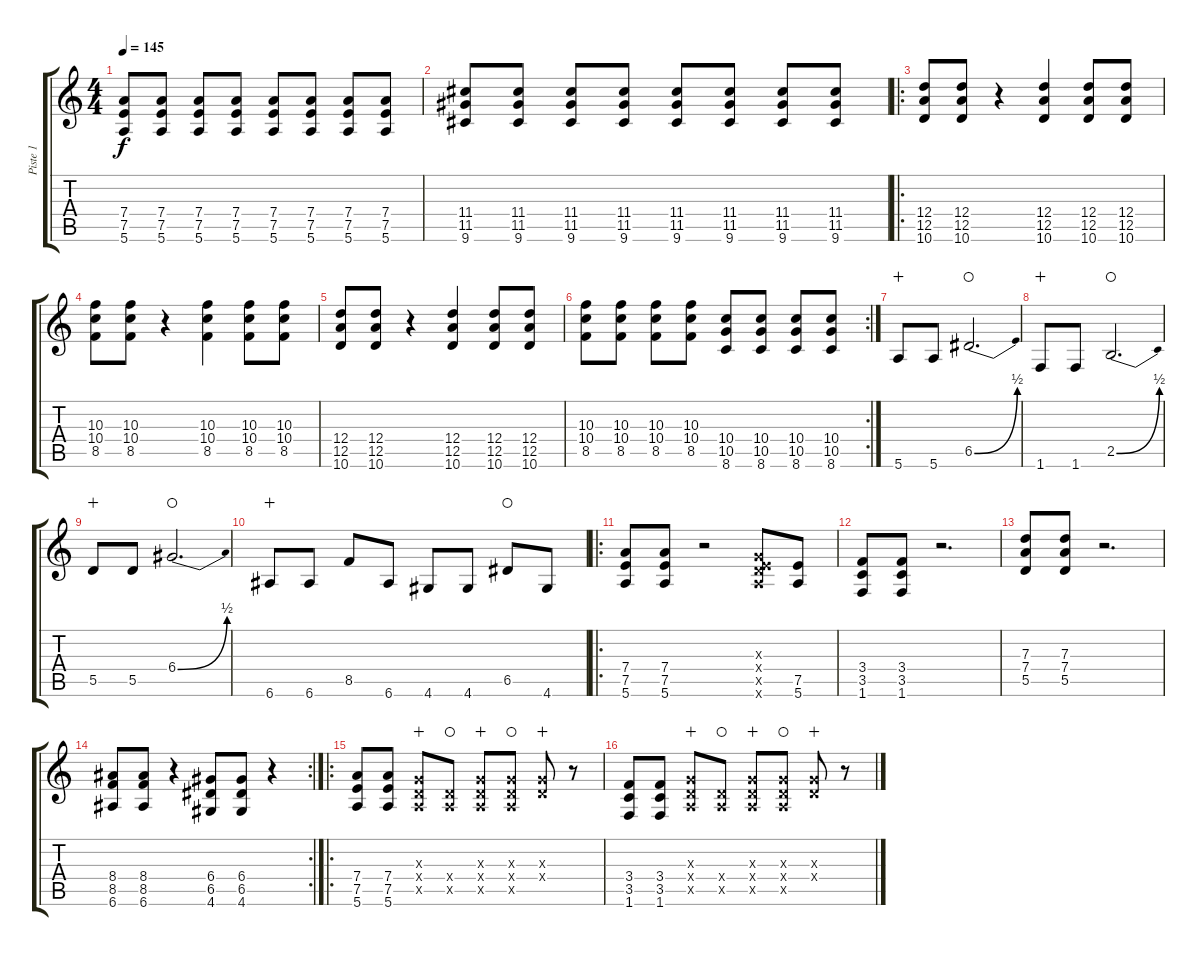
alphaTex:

\track ("Piste 1" "Piste 1") {instrument overdrivenguitar}
\staff {score tabs}
\tuning (E4 B3 G3 D3 A2 E2) {hide}
\ts (4 4)
\tempo 145
\clef g2
\ks c
(7.4 7.5 5.6).8{dy f} (7.4 7.5 5.6).8 (7.4 7.5 5.6).8 (7.4 7.5 5.6).8 (7.4 7.5 5.6).8 (7.4 7.5 5.6).8 (7.4 7.5 5.6).8 (7.4 7.5 5.6).8 |
(11.4 11.5 9.6).8 (11.4 11.5 9.6).8 (11.4 11.5 9.6).8 (11.4 11.5 9.6).8 (11.4 11.5 9.6).8 (11.4 11.5 9.6).8 (11.4 11.5 9.6).8 (11.4 11.5 9.6).8 |
\ro
(12.4 12.5 10.6).8 (12.4 12.5 10.6).8 r.4 (12.4 12.5 10.6).4 (12.4 12.5 10.6).8 (12.4 12.5 10.6).8 |
(10.3 10.4 8.5).8 (10.3 10.4 8.5).8 r.4 (10.3 10.4 8.5).4 (10.3 10.4 8.5).8 (10.3 10.4 8.5).8 |
(12.4 12.5 10.6).8 (12.4 12.5 10.6).8 r.4 (12.4 12.5 10.6).4 (12.4 12.5 10.6).8 (12.4 12.5 10.6).8 |
\rc 2
(10.3 10.4 8.5).8 (10.3 10.4 8.5).8 (10.3 10.4 8.5).8 (10.3 10.4 8.5).8 (10.4 10.5 8.6).8 (10.4 10.5 8.6).8 (10.4 10.5 8.6).8 (10.4 10.5 8.6).8 |
5.6.8{wahc} 5.6.8 6.5{be (bend 0 0 60 2)}.2{d waho} |
1.6.8{wahc} 1.6.8 2.5{be (bend 0 0 60 2)}.2{d waho} |
5.5.8{wahc} 5.5.8 6.4{be (bend 0 0 60 2)}.2{d waho} |
6.6.8{wahc} 6.6.8 8.5.8 6.6.8 4.6.8 4.6.8 6.5.8{waho} 4.6.8 |
\ro
(7.4 7.5 5.6).8 (7.4 7.5 5.6).8 r.2 (0.3{x} 0.4{x} 7.5{x} 5.6{x}).8 (7.5 5.6).8 |
(3.4 3.5 1.6).8 (3.4 3.5 1.6).8 r.2{d} |
(7.3 7.4 5.5).8 (7.3 7.4 5.5).8 r.2{d} |
\rc 2
(8.4 8.5 6.6).8 (8.4 8.5 6.6).8 r.4 (6.4 6.5 4.6).8 (6.4 6.5 4.6).8 r.4 |
\ro
(7.4 7.5 5.6).8 (7.4 7.5 5.6).8 (0.3{x} 0.4{x} 0.5{x}).8{wahc} (0.4{x} 0.5{x}).8{waho} (0.3{x} 0.4{x} 0.5{x}).8{wahc} (0.3{x} 0.4{x} 0.5{x}).8{waho} (0.3{x} 0.4{x}).8{wahc} r.8 |
(3.4 3.5 1.6).8 (3.4 3.5 1.6).8 (0.3{x} 0.4{x} 0.5{x}).8{wahc} (0.4{x} 0.5{x}).8{waho} (0.3{x} 0.4{x} 0.5{x}).8{wahc} (0.3{x} 0.4{x} 0.5{x}).8{waho} (0.3{x} 0.4{x}).8{wahc} r.8
